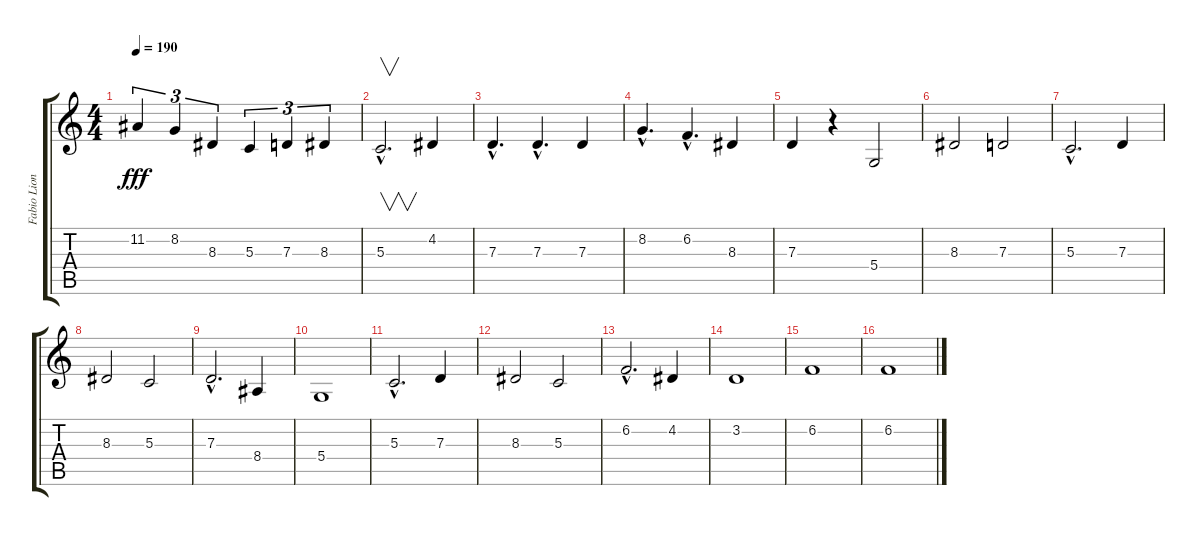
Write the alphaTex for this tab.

\track ("Fabio Lione" "Fabio Lion") {instrument clarinet}
\staff {score tabs}
\tuning (E4 B3 G3 D3 A2 E2) {hide}
\ts (4 4)
\tempo 190
\clef g2
\ks c
11.2.4{tu (3 2) dy fff} 8.2.4{tu (3 2)} 8.3.4{tu (3 2)} 5.3.4{tu (3 2)} 7.3.4{tu (3 2)} 8.3.4{tu (3 2)} |
5.3{hac}.2{v d} 4.2.4 |
7.3{hac}.4{d} 7.3{hac}.4{d} 7.3.4 |
8.2{hac}.4{d} 6.2{hac}.4{d} 8.3.4 |
7.3.4 r.4 5.4.2 |
8.3.2 7.3.2 |
5.3{hac}.2{d} 7.3.4 |
8.3.2 5.3.2 |
7.3{hac}.2{d} 8.4.4 |
5.4.1 |
5.3{hac}.2{d} 7.3.4 |
8.3.2 5.3.2 |
6.2{hac}.2{d} 4.2.4 |
3.2.1 |
6.2.1 |
6.2.1
